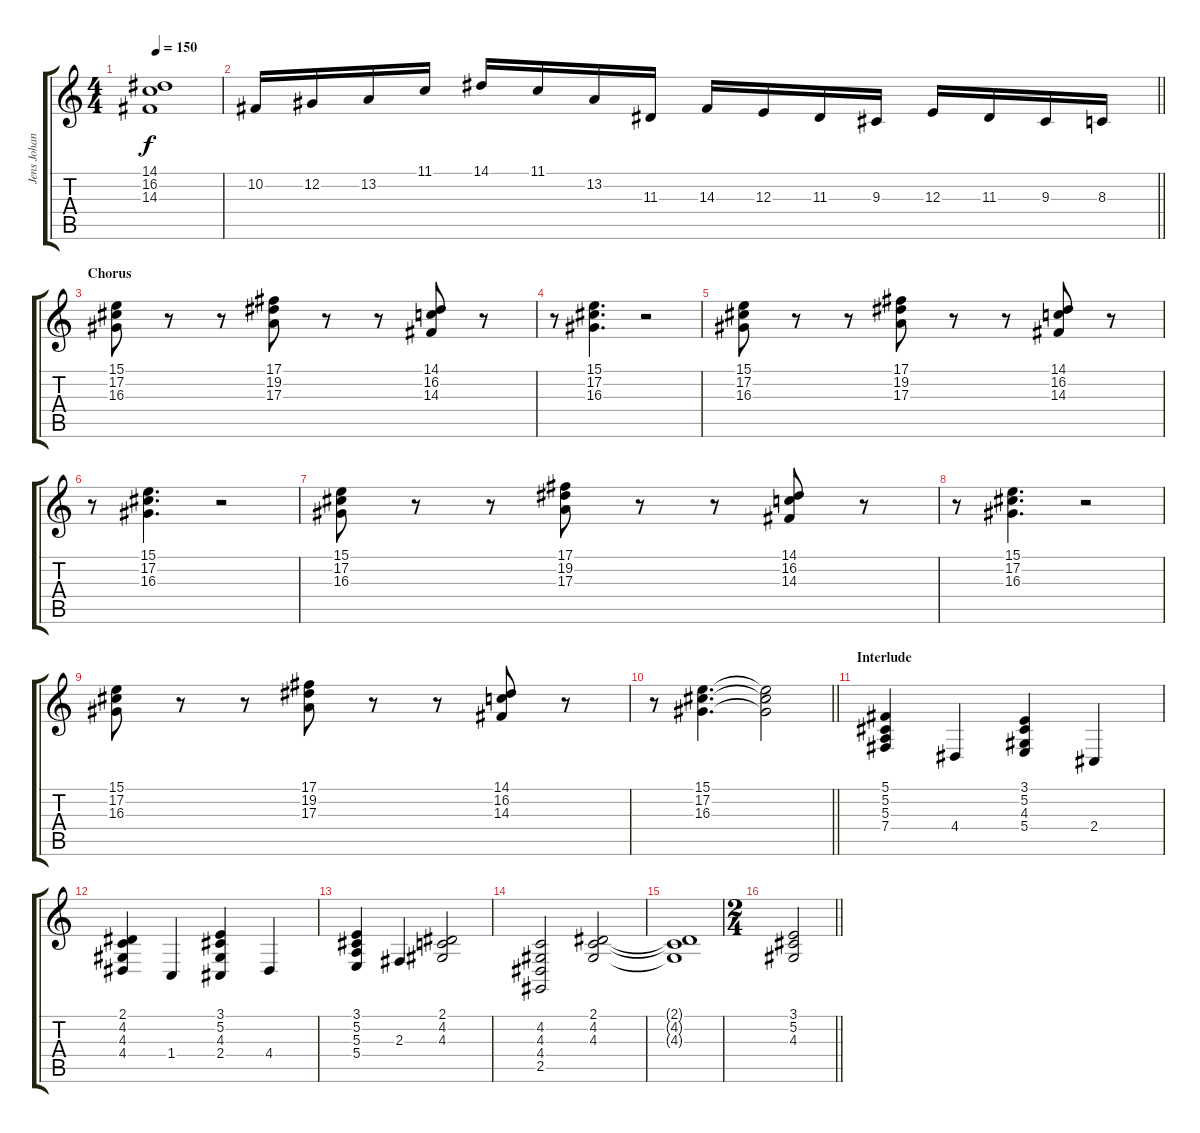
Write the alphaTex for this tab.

\track ("Jens Johansson" "Jens Johan") {instrument stringensemble1}
\staff {score tabs}
\tuning (Db4 Ab3 E3 B2 Gb2 Db2) {hide}
\ts (4 4)
\tempo 150
\clef g2
\ks c
(14.1 16.2 14.3).1{dy f} |
\barLineRight lightlight
10.2.16 12.2.16 13.2.16 11.1.16 14.1.16 11.1.16 13.2.16 11.3.16 14.3.16 12.3.16 11.3.16 9.3.16 12.3.16 11.3.16 9.3.16 8.3.16 |
\section ("" "Chorus")
(15.1 17.2 16.3).8 r.8 r.8 (17.1 19.2 17.3).8 r.8 r.8 (14.1 16.2 14.3).8 r.8 |
r.8 (15.1 17.2 16.3).4{d} r.2 |
(15.1 17.2 16.3).8 r.8 r.8 (17.1 19.2 17.3).8 r.8 r.8 (14.1 16.2 14.3).8 r.8 |
r.8 (15.1 17.2 16.3).4{d} r.2 |
(15.1 17.2 16.3).8 r.8 r.8 (17.1 19.2 17.3).8 r.8 r.8 (14.1 16.2 14.3).8 r.8 |
r.8 (15.1 17.2 16.3).4{d} r.2 |
(15.1 17.2 16.3).8 r.8 r.8 (17.1 19.2 17.3).8 r.8 r.8 (14.1 16.2 14.3).8 r.8 |
\barLineRight lightlight
r.8 (15.1 17.2 16.3).4{d} (15.1{t} 17.2{t} 16.3{t}).2 |
\section ("" "Interlude")
(5.1 5.2 5.3 7.4).4 4.4.4 (3.1 5.2 4.3 5.4).4 2.4.4 |
(2.1 4.2 4.3 4.4).4 1.4.4 (3.1 5.2 4.3 2.4).4 4.4.4 |
(3.1 5.2 5.3 5.4).4 2.3.4 (2.1 4.2 4.3).2 |
(4.2 4.3 4.4 2.5).2 (2.1 4.2 4.3).2 |
(2.1{t} 4.2{t} 4.3{t}).1 |
\ts (2 4)
\barLineRight lightlight
(3.1 5.2 4.3).2
